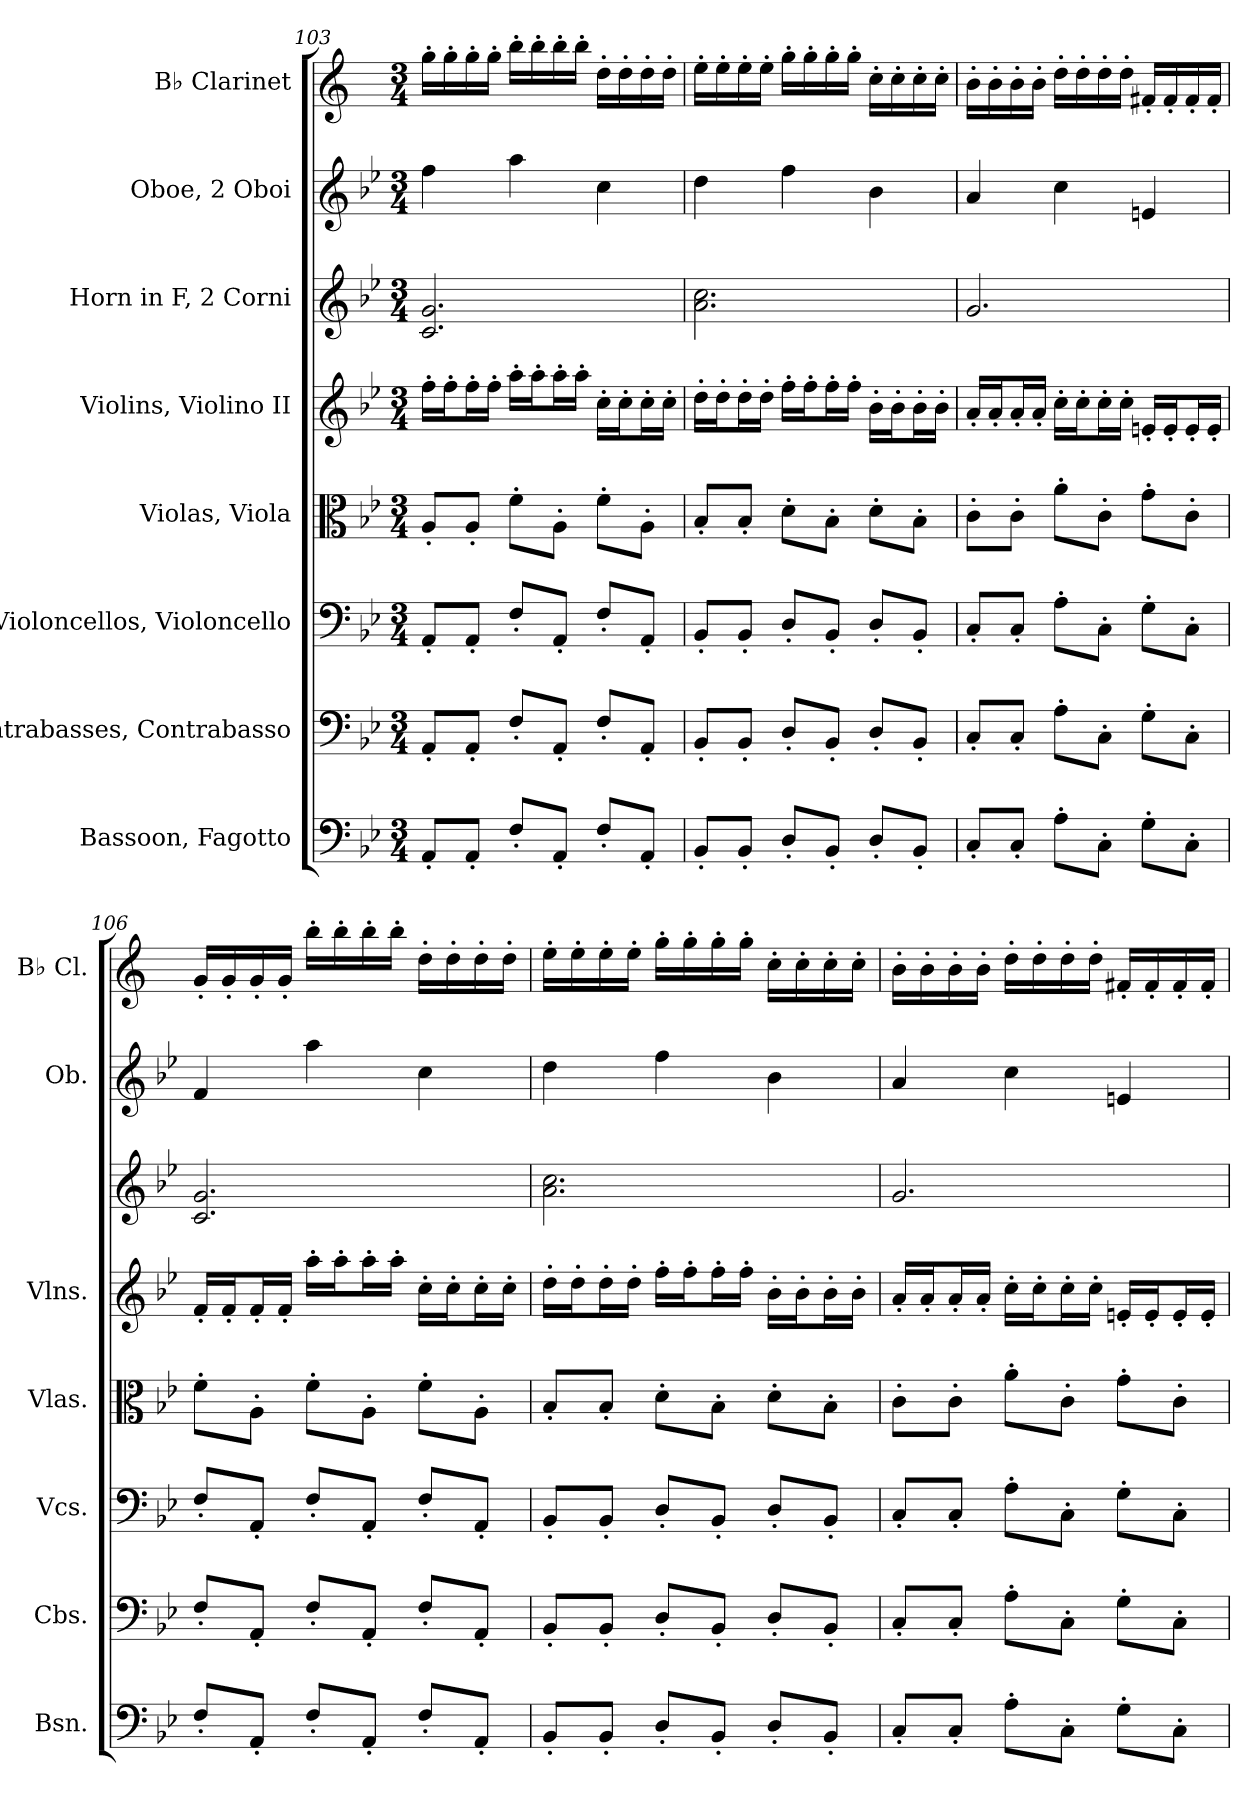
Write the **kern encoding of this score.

**kern	**kern	**kern	**kern	**kern	**kern	**kern	**kern
*part8	*part7	*part6	*part5	*part4	*part3	*part2	*part1
*staff8	*staff7	*staff6	*staff5	*staff4	*staff3	*staff2	*staff1
*I"Bassoon, Fagotto	*I"Contrabasses, Contrabasso	*I"Violoncellos, Violoncello	*I"Violas, Viola	*I"Violins, Violino II	*I"Horn in F, 2 Corni	*I"Oboe, 2 Oboi	*I"B♭ Clarinet
*I'Bsn.	*I'Cbs.	*I'Vcs.	*I'Vlas.	*I'Vlns.	*	*I'Ob.	*I'B♭ Cl.
!!LO:LB:g=z
*clefF4	*clefF4	*clefF4	*clefC3	*clefG2	*clefG2	*clefG2	*clefG2
*	*ITrd7c12	*	*	*	*ITrd4c7	*	*ITrd1c2
*k[b-e-]	*k[b-e-]	*k[b-e-]	*k[b-e-]	*k[b-e-]	*k[b-e-a-]	*k[b-e-]	*k[b-e-]
*M3/4	*M3/4	*M3/4	*M3/4	*M3/4	*M3/4	*M3/4	*M3/4
=103	=103	=103	=103	=103	=103	=103	=103
8AA'/L	8AAA'/L	8AA'/L	8A'/L	16ff'\LL	2.F/ 2.c/	4ff\	16ff'\LL
.	.	.	.	16ff'\J	.	.	16ff'\
8AA'/J	8AAA'/J	8AA'/J	8A'/J	16ff'\L	.	.	16ff'\
.	.	.	.	16ff'\JJ	.	.	16ff'\JJ
8F'/L	8FF'/L	8F'/L	8f'\L	16aa'\LL	.	4aa\	16aa'\LL
.	.	.	.	16aa'\J	.	.	16aa'\
8AA'/J	8AAA'/J	8AA'/J	8A'\J	16aa'\L	.	.	16aa'\
.	.	.	.	16aa'\JJ	.	.	16aa'\JJ
8F'/L	8FF'/L	8F'/L	8f'\L	16cc'\LL	.	4cc\	16cc'\LL
.	.	.	.	16cc'\J	.	.	16cc'\
8AA'/J	8AAA'/J	8AA'/J	8A'\J	16cc'\L	.	.	16cc'\
.	.	.	.	16cc'\JJ	.	.	16cc'\JJ
=104	=104	=104	=104	=104	=104	=104	=104
8BB-'/L	8BBB-'/L	8BB-'/L	8B-'/L	16dd'\LL	2.d\ 2.f\	4dd\	16dd'\LL
.	.	.	.	16dd'\J	.	.	16dd'\
8BB-'/J	8BBB-'/J	8BB-'/J	8B-'/J	16dd'\L	.	.	16dd'\
.	.	.	.	16dd'\JJ	.	.	16dd'\JJ
8D'/L	8DD'/L	8D'/L	8d'\L	16ff'\LL	.	4ff\	16ff'\LL
.	.	.	.	16ff'\J	.	.	16ff'\
8BB-'/J	8BBB-'/J	8BB-'/J	8B-'\J	16ff'\L	.	.	16ff'\
.	.	.	.	16ff'\JJ	.	.	16ff'\JJ
8D'/L	8DD'/L	8D'/L	8d'\L	16b-'\LL	.	4b-\	16b-'\LL
.	.	.	.	16b-'\J	.	.	16b-'\
8BB-'/J	8BBB-'/J	8BB-'/J	8B-'\J	16b-'\L	.	.	16b-'\
.	.	.	.	16b-'\JJ	.	.	16b-'\JJ
=105	=105	=105	=105	=105	=105	=105	=105
8C'/L	8CC'/L	8C'/L	8c'\L	16a'/LL	2.c/	4a/	16a'\LL
.	.	.	.	16a'/J	.	.	16a'\
8C'/J	8CC'/J	8C'/J	8c'\J	16a'/L	.	.	16a'\
.	.	.	.	16a'/JJ	.	.	16a'\JJ
8A'\L	8AA'\L	8A'\L	8a'\L	16cc'\LL	.	4cc\	16cc'\LL
.	.	.	.	16cc'\J	.	.	16cc'\
8C'\J	8CC'\J	8C'\J	8c'\J	16cc'\L	.	.	16cc'\
.	.	.	.	16cc'\JJ	.	.	16cc'\JJ
8G'\L	8GG'\L	8G'\L	8g'\L	16en'/LL	.	4en/	16en'/LL
.	.	.	.	16e'/J	.	.	16e'/
8C'\J	8CC'\J	8C'\J	8c'\J	16e'/L	.	.	16e'/
.	.	.	.	16e'/JJ	.	.	16e'/JJ
!!LO:LB:g=z
=106	=106	=106	=106	=106	=106	=106	=106
8F'/L	8FF'/L	8F'/L	8f'\L	16f'/LL	2.F/ 2.c/	4f/	16f'/LL
.	.	.	.	16f'/J	.	.	16f'/
8AA'/J	8AAA'/J	8AA'/J	8A'\J	16f'/L	.	.	16f'/
.	.	.	.	16f'/JJ	.	.	16f'/JJ
8F'/L	8FF'/L	8F'/L	8f'\L	16aa'\LL	.	4aa\	16aa'\LL
.	.	.	.	16aa'\J	.	.	16aa'\
8AA'/J	8AAA'/J	8AA'/J	8A'\J	16aa'\L	.	.	16aa'\
.	.	.	.	16aa'\JJ	.	.	16aa'\JJ
8F'/L	8FF'/L	8F'/L	8f'\L	16cc'\LL	.	4cc\	16cc'\LL
.	.	.	.	16cc'\J	.	.	16cc'\
8AA'/J	8AAA'/J	8AA'/J	8A'\J	16cc'\L	.	.	16cc'\
.	.	.	.	16cc'\JJ	.	.	16cc'\JJ
=107	=107	=107	=107	=107	=107	=107	=107
8BB-'/L	8BBB-'/L	8BB-'/L	8B-'/L	16dd'\LL	2.d\ 2.f\	4dd\	16dd'\LL
.	.	.	.	16dd'\J	.	.	16dd'\
8BB-'/J	8BBB-'/J	8BB-'/J	8B-'/J	16dd'\L	.	.	16dd'\
.	.	.	.	16dd'\JJ	.	.	16dd'\JJ
8D'/L	8DD'/L	8D'/L	8d'\L	16ff'\LL	.	4ff\	16ff'\LL
.	.	.	.	16ff'\J	.	.	16ff'\
8BB-'/J	8BBB-'/J	8BB-'/J	8B-'\J	16ff'\L	.	.	16ff'\
.	.	.	.	16ff'\JJ	.	.	16ff'\JJ
8D'/L	8DD'/L	8D'/L	8d'\L	16b-'\LL	.	4b-\	16b-'\LL
.	.	.	.	16b-'\J	.	.	16b-'\
8BB-'/J	8BBB-'/J	8BB-'/J	8B-'\J	16b-'\L	.	.	16b-'\
.	.	.	.	16b-'\JJ	.	.	16b-'\JJ
=108	=108	=108	=108	=108	=108	=108	=108
8C'/L	8CC'/L	8C'/L	8c'\L	16a'/LL	2.c/	4a/	16a'\LL
.	.	.	.	16a'/J	.	.	16a'\
8C'/J	8CC'/J	8C'/J	8c'\J	16a'/L	.	.	16a'\
.	.	.	.	16a'/JJ	.	.	16a'\JJ
8A'\L	8AA'\L	8A'\L	8a'\L	16cc'\LL	.	4cc\	16cc'\LL
.	.	.	.	16cc'\J	.	.	16cc'\
8C'\J	8CC'\J	8C'\J	8c'\J	16cc'\L	.	.	16cc'\
.	.	.	.	16cc'\JJ	.	.	16cc'\JJ
8G'\L	8GG'\L	8G'\L	8g'\L	16en'/LL	.	4en/	16en'/LL
.	.	.	.	16e'/J	.	.	16e'/
8C'\J	8CC'\J	8C'\J	8c'\J	16e'/L	.	.	16e'/
.	.	.	.	16e'/JJ	.	.	16e'/JJ
=	=	=	=	=	=	=	=
*-	*-	*-	*-	*-	*-	*-	*-
